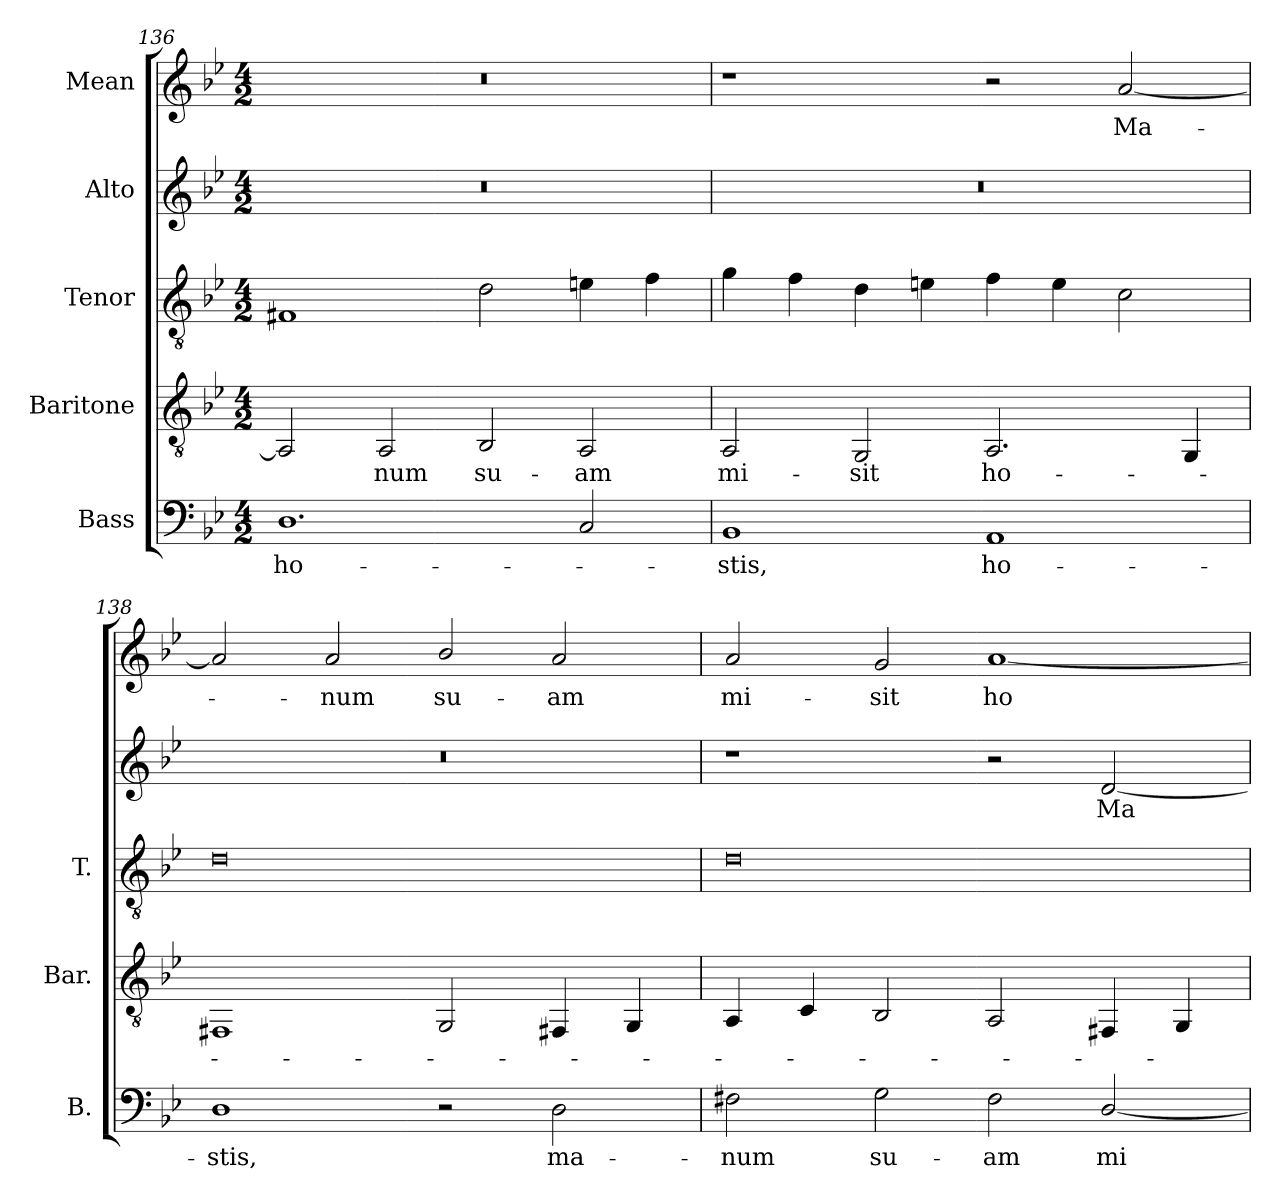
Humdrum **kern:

**kern	**text	**kern	**text	**kern	**kern	**text	**kern	**text
*part5	*part5	*part4	*part4	*part3	*part2	*part2	*part1	*part1
*staff5	*staff5	*staff4	*staff4	*staff3	*staff2	*staff2	*staff1	*staff1
*I"Bass	*	*I"Baritone	*	*I"Tenor	*I"Alto	*	*I"Mean	*
*I'B.	*	*I'Bar.	*	*I'T.	*	*	*	*
*clefF4	*	*clefGv2	*	*clefGv2	*clefG2	*	*clefG2	*
*	*	*	*	*ITrd7c12	*	*	*	*
*k[b-e-]	*	*k[b-e-]	*	*k[b-e-]	*k[b-e-]	*	*k[b-e-]	*
*B-:	*	*B-:	*	*B-:	*B-:	*	*B-:	*
*M4/2	*	*M4/2	*	*M4/2	*M4/2	*	*M4/2	*
=136	=136	=136	=136	=136	=136	=136	=136	=136
!	!LO:LY:b:color=#000000	!	!	!	!LO:N:vis=1	!	!LO:N:vis=1	!
1.Di	ho-	2AAi/]	.	1FF#Xi	0r	.	0r	.
!	!	!	!LO:LY:b:color=#000000	!	!	!	!	!
.	.	2AAi/	-num	.	.	.	.	.
!	!	!	!LO:LY:b:color=#000000	!	!	!	!	!
.	.	2BB-i/	su-	2Di\	.	.	.	.
!	!	!	!LO:LY:b:color=#000000	!	!	!	!	!
2Ci/	.	2AAi/	-am	4Eni\	.	.	.	.
.	.	.	.	4Fi\	.	.	.	.
!!LO:PB:g=z
=137	=137	=137	=137	=137	=137	=137	=137	=137
!	!LO:LY:b:color=#000000	!	!	!	!	!	!	!
!	!	!	!LO:LY:b:color=#000000	!	!LO:N:vis=1	!	!	!
1BB-i	-stis,	2AAi/	mi-	4Gi\	0r	.	1r	.
.	.	.	.	4Fi\	.	.	.	.
!	!	!	!LO:LY:b:color=#000000	!	!	!	!	!
.	.	2GGi/	-sit	4Di\	.	.	.	.
.	.	.	.	4Eni\	.	.	.	.
!	!LO:LY:b:color=#000000	!	!	!	!	!	!	!
!	!	!	!LO:LY:b:color=#000000	!	!	!	!	!
1AAi	ho-	2.AAi/	ho-	4Fi\	.	.	2r	.
.	.	.	.	4Ei\	.	.	.	.
!	!	!	!	!	!	!	!	!LO:LY:b:color=#000000
.	.	.	.	2Ci\	.	.	[2ai/	Ma-
.	.	4GGi/	.	.	.	.	.	.
=138	=138	=138	=138	=138	=138	=138	=138	=138
!	!LO:LY:b:color=#000000	!	!	!	!LO:N:vis=1	!	!	!
1Di	-stis,	1FF#Xi	.	0Di	0r	.	2ai/]	.
!	!	!	!	!	!	!	!	!LO:LY:b:color=#000000
.	.	.	.	.	.	.	2ai/	-num
!	!	!	!	!	!	!	!	!LO:LY:b:color=#000000
2r	.	2GGi/	.	.	.	.	2b-i/	su-
!	!LO:LY:b:color=#000000	!	!	!	!	!	!	!
!	!	!	!	!	!	!	!	!LO:LY:b:color=#000000
2Di\	ma-	4FF#Xi/	.	.	.	.	2ai/	-am
.	.	4GGi/	.	.	.	.	.	.
=139	=139	=139	=139	=139	=139	=139	=139	=139
!	!LO:LY:b:color=#000000	!	!	!	!	!	!	!
!	!	!	!	!	!	!	!	!LO:LY:b:color=#000000
2F#Xi\	-num	4AAi/	.	0Di	1r	.	2ai/	mi-
.	.	4Ci/	.	.	.	.	.	.
!	!LO:LY:b:color=#000000	!	!	!	!	!	!	!
!	!	!	!	!	!	!	!	!LO:LY:b:color=#000000
2Gi\	su-	2BB-i/	.	.	.	.	2gi/	-sit
!	!LO:LY:b:color=#000000	!	!	!	!	!	!	!
!	!	!	!	!	!	!	!	!LO:LY:b:color=#000000
2F#i\	-am	2AAi/	.	.	2r	.	[1ai	ho-
!	!LO:LY:b:color=#000000	!	!	!	!	!	!	!
!	!	!	!	!	!	!LO:LY:b:color=#000000	!	!
[2Di/	mi-	4FF#Xi/	.	.	[2di/	Ma-	.	.
.	.	4GGi/	.	.	.	.	.	.
=	=	=	=	=	=	=	=	=
*-	*-	*-	*-	*-	*-	*-	*-	*-
